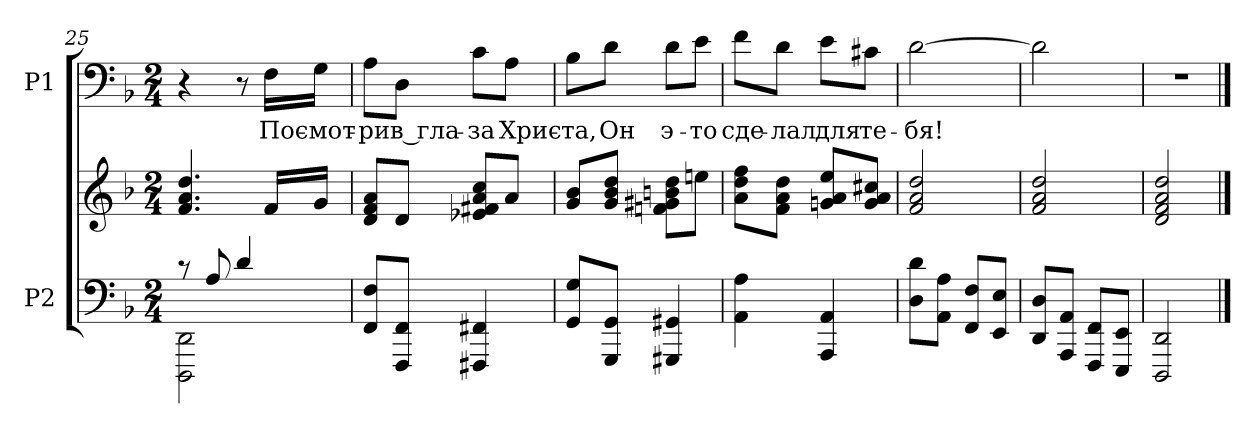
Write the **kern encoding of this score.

**kern	**kern	**kern	**text
*part2	*part2	*part1	*part1
*staff3	*staff2	*staff1	*staff1
*I"P2	*	*I"P1	*
*clefF4	*clefG2	*clefF4	*
*k[b-]	*k[b-]	*k[b-]	*
*d:	*d:	*d:	*
*M2/4	*M2/4	*M2/4	*
=25	=25	=25	=25
*^	*	*	*
8r	2DDDi\ 2DDi	4.fi/ 4.ai 4.ddi	4r	.
8Ai/	.	.	.	.
4di/	.	.	8r	.
!	!	!	!	!LO:LY:b:color=#000000
.	.	16fi/LL	16Fi\LL	Пос-
!	!	!	!	!LO:LY:b:color=#000000
.	.	16gi/JJ	16Gi\JJ	-мот-
*v	*v	*	*	*
=26	=26	=26	=26
!	!	!	!LO:LY:b:color=#000000
8FFi/ 8FiL	8di/ 8fi 8aiL	8Ai\L	-ри
!	!	!	!LO:LY:b:color=#000000
8FFFi/ 8FFiJ	8di/J	8Di\J	в гла-
!	!	!	!LO:LY:b:color=#000000
4FFF#Xi/ 4FF#Xi	8e-Xi/ 8f#Xi 8ai 8cciL	8ci\L	-за
!	!	!	!LO:LY:b:color=#000000
.	8ai/J	8Ai\J	Хрис-
!!LO:LB:g=z
=27	=27	=27	=27
!	!	!	!LO:LY:b:color=#000000
8GGi/ 8GiL	8gi/ 8b-iL	8B-i\L	-та,
!	!	!	!LO:LY:b:color=#000000
8GGGi/ 8GGiJ	8gi/ 8b-i 8ddiJ	8di\J	Он
!	!	!	!LO:LY:b:color=#000000
4GGG#Xi/ 4GG#Xi	8fni\ 8g#Xi 8bni 8ddiL	8di\L	э-
!	!	!	!LO:LY:b:color=#000000
.	8eeni\J	8ei\J	-то
=28	=28	=28	=28
!	!	!	!LO:LY:b:color=#000000
4AAi\ 4Ai	8ai\ 8ddi 8ffiL	8fi\L	сде-
!	!	!	!LO:LY:b:color=#000000
.	8fi\ 8ai 8ddiJ	8di\J	-лал
!	!	!	!LO:LY:b:color=#000000
4AAAi/ 4AAi	8gni/ 8ai 8eeiL	8ei\L	для
!	!	!	!LO:LY:b:color=#000000
.	8gi/ 8ai 8cc#XiJ	8c#Xi\J	те-
=29	=29	=29	=29
!	!	!	!LO:LY:b:color=#000000
8Di\ 8diL	2fi/ 2ai 2ddi	[>2di\	-бя!
8AAi\ 8AiJ	.	.	.
8FFi/ 8FiL	.	.	.
8EEi/ 8EiJ	.	.	.
=30	=30	=30	=30
8DDi/ 8DiL	2fi/ 2ai 2ddi	2di\]	.
8AAAi/ 8AAiJ	.	.	.
8FFFi/ 8FFiL	.	.	.
8EEEi/ 8EEiJ	.	.	.
=31	=31	=31	=31
!	!	!LO:N:vis=1	!
2DDDi/ 2DDi	2di/ 2fi 2ai 2ddi	2r	.
==	==	==	==
*-	*-	*-	*-
